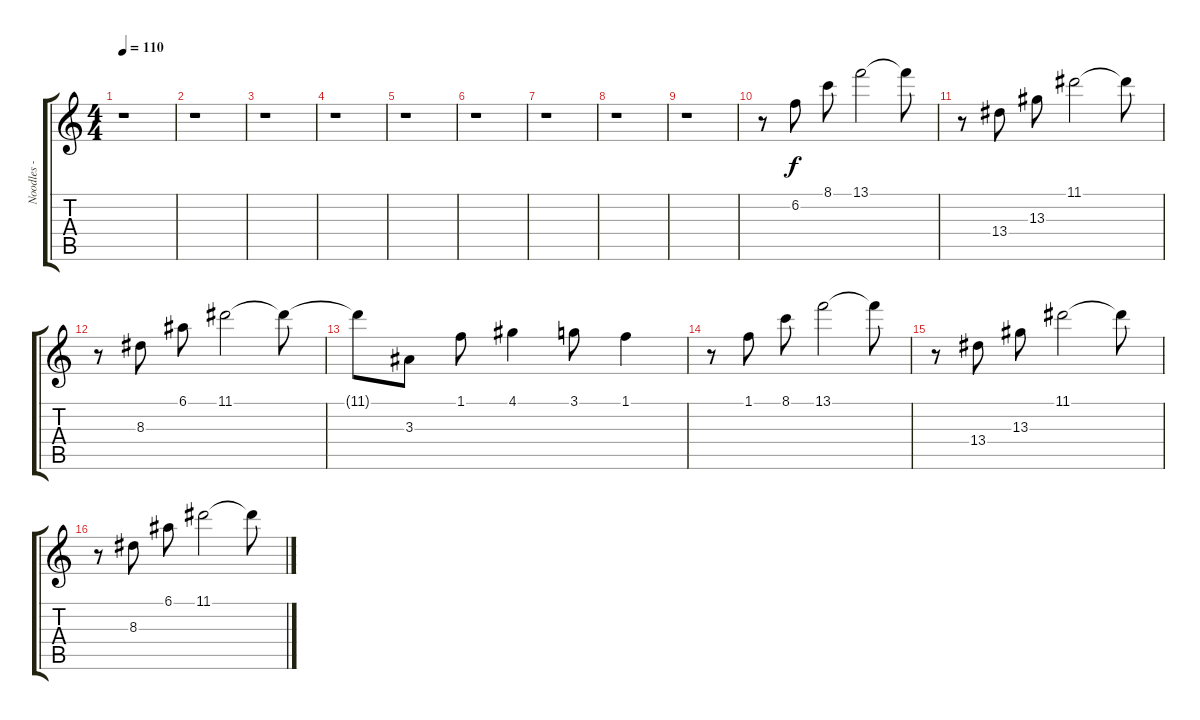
\track ("Noodles - Lead Guitar" "Noodles - ") {instrument distortionguitar}
\staff {score tabs}
\tuning (E4 B3 G3 D3 A2 E2) {hide}
\ts (4 4)
\tempo 110
\clef g2
\ks c
r.1{dy f} |
r.1 |
r.1 |
r.1 |
r.1 |
r.1 |
r.1 |
r.1 |
r.1 |
r.8 6.2.8 8.1.8 13.1.2 13.1{t}.8 |
r.8 13.4.8 13.3.8 11.1.2 11.1{t}.8 |
r.8 8.3.8 6.1.8 11.1.2 11.1{t}.8 |
11.1{t}.8 3.3.8 1.1.8 4.1.4 3.1.8 1.1.4 |
r.8 1.1.8 8.1.8 13.1.2 13.1{t}.8 |
r.8 13.4.8 13.3.8 11.1.2 11.1{t}.8 |
r.8 8.3.8 6.1.8 11.1.2 11.1{t}.8
